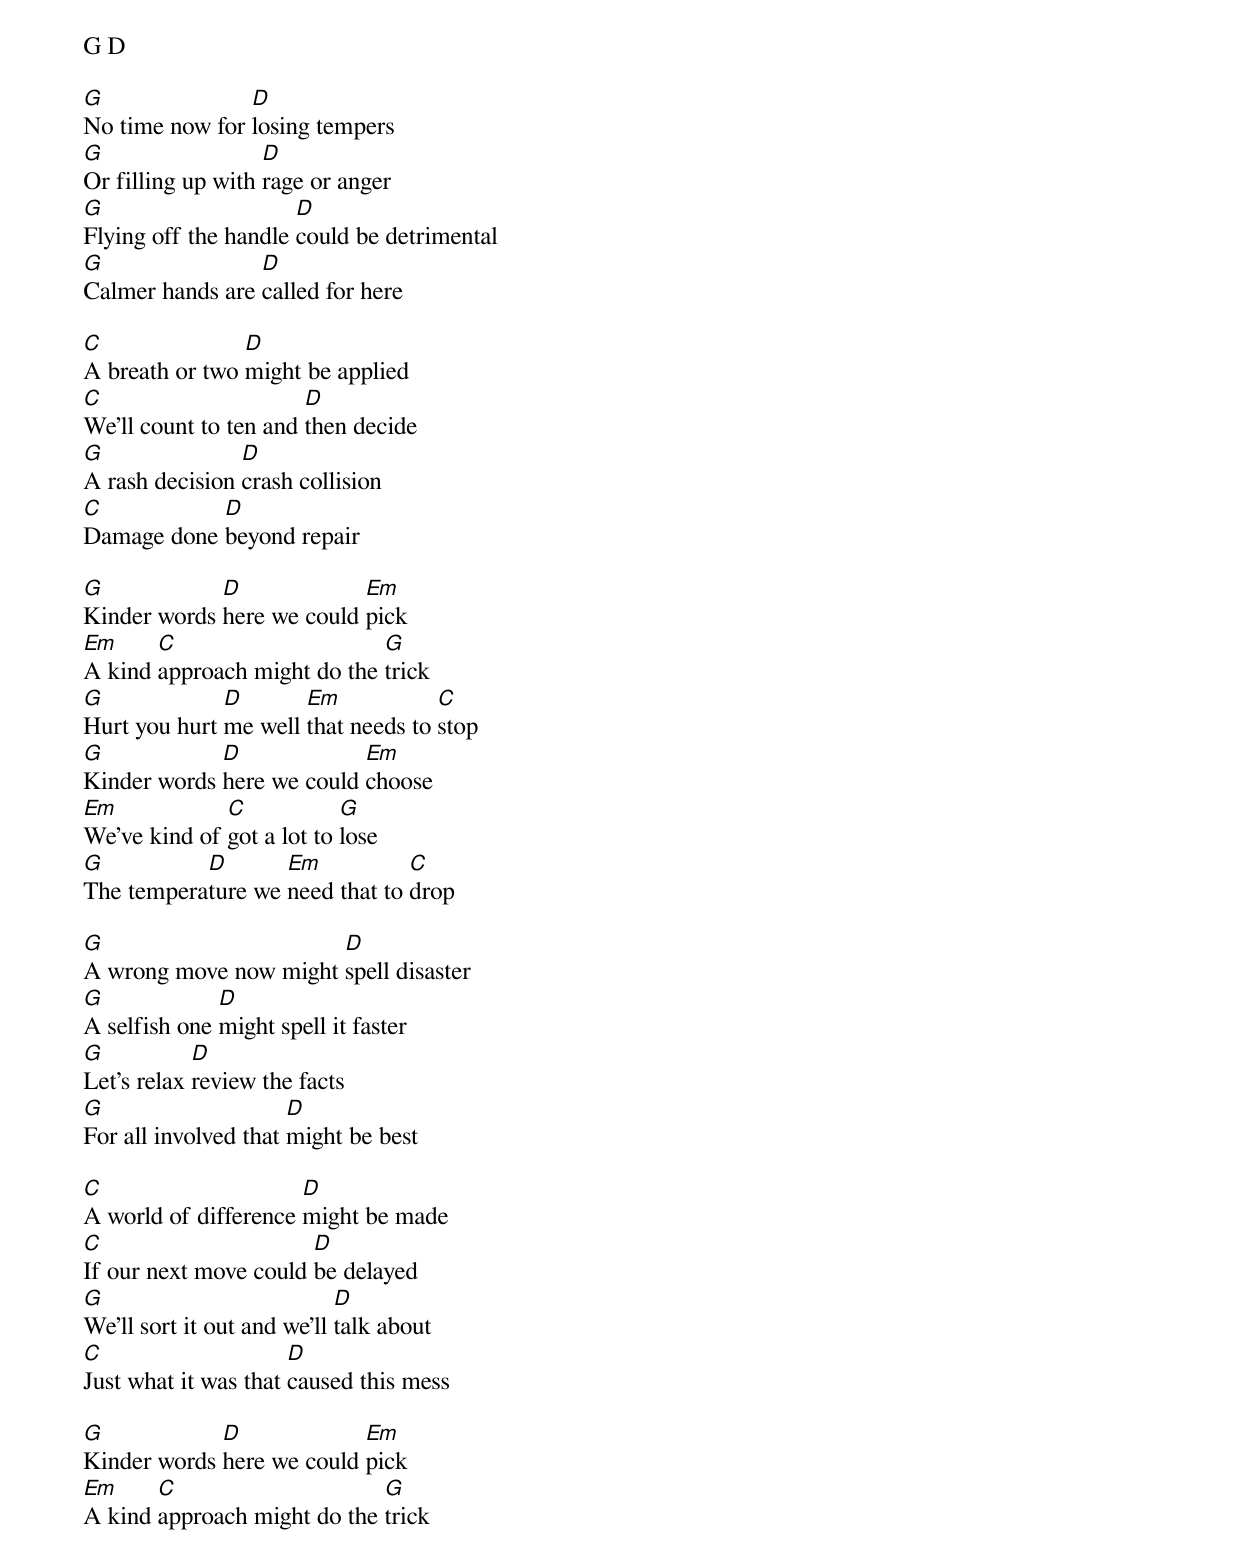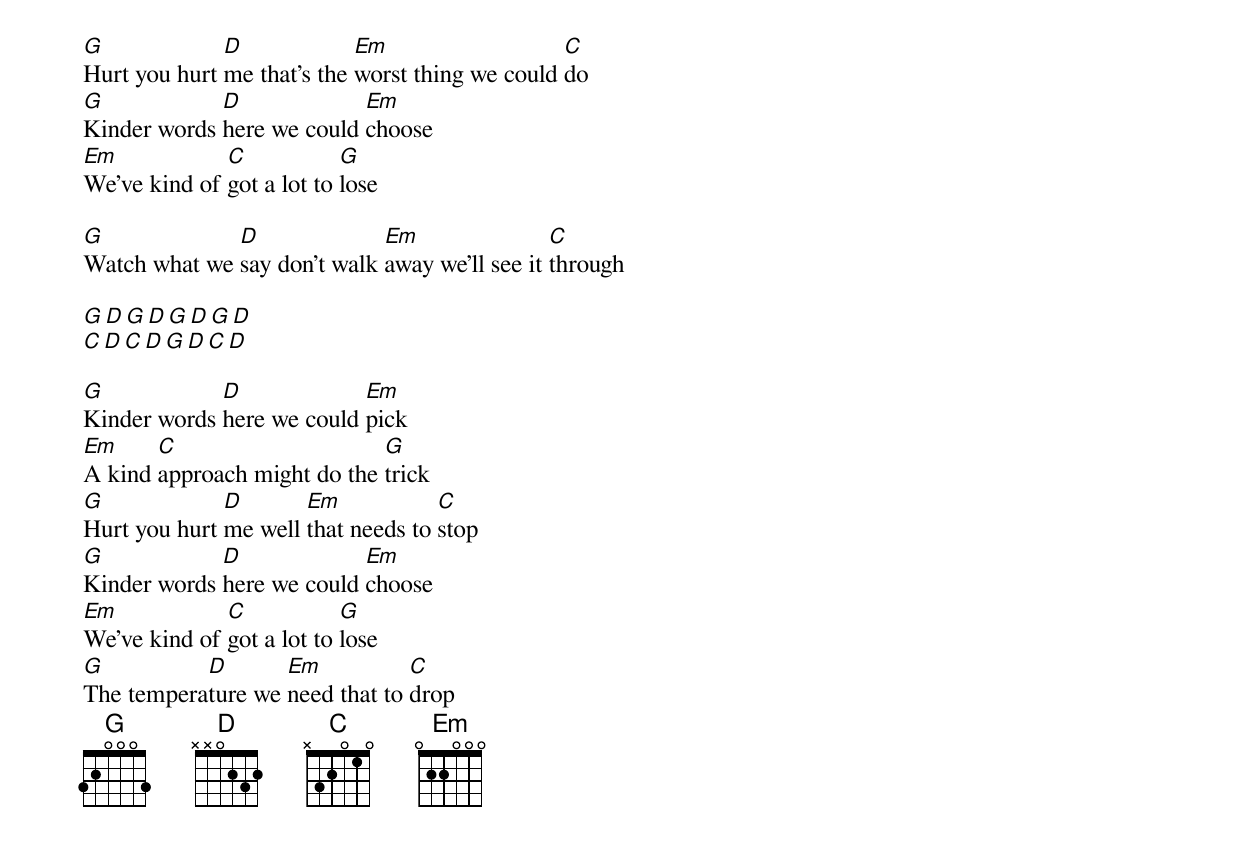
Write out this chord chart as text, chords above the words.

G D

G               D
No time now for losing tempers
G                  D
Or filling up with rage or anger
G                     D
Flying off the handle could be detrimental
G                D
Calmer hands are called for here

C               D
A breath or two might be applied
C                      D
We'll count to ten and then decide
G               D
A rash decision crash collision
C           D
Damage done beyond repair

G            D             Em
Kinder words here we could pick
Em     C                     G
A kind approach might do the trick
G             D       Em            C
Hurt you hurt me well that needs to stop
G            D             Em
Kinder words here we could choose
Em            C            G
We've kind of got a lot to lose
G          D       Em           C
The temperature we need that to drop

G                      D
A wrong move now might spell disaster
G             D
A selfish one might spell it faster
G           D
Let's relax review the facts
G                     D
For all involved that might be best

C                     D
A world of difference might be made
C                      D
If our next move could be delayed
G                           D
We'll sort it out and we'll talk about
C                     D
Just what it was that caused this mess

G            D             Em
Kinder words here we could pick
Em     C                     G
A kind approach might do the trick
G             D             Em                   C
Hurt you hurt me that's the worst thing we could do
G            D             Em
Kinder words here we could choose
Em            C            G
We've kind of got a lot to lose

G             D              Em                C
Watch what we say don't walk away we'll see it through

G D G D G D G D
C D C D G D C D

G            D             Em
Kinder words here we could pick
Em     C                     G
A kind approach might do the trick
G             D       Em            C
Hurt you hurt me well that needs to stop
G            D             Em
Kinder words here we could choose
Em            C            G
We've kind of got a lot to lose
G          D       Em           C
The temperature we need that to drop
